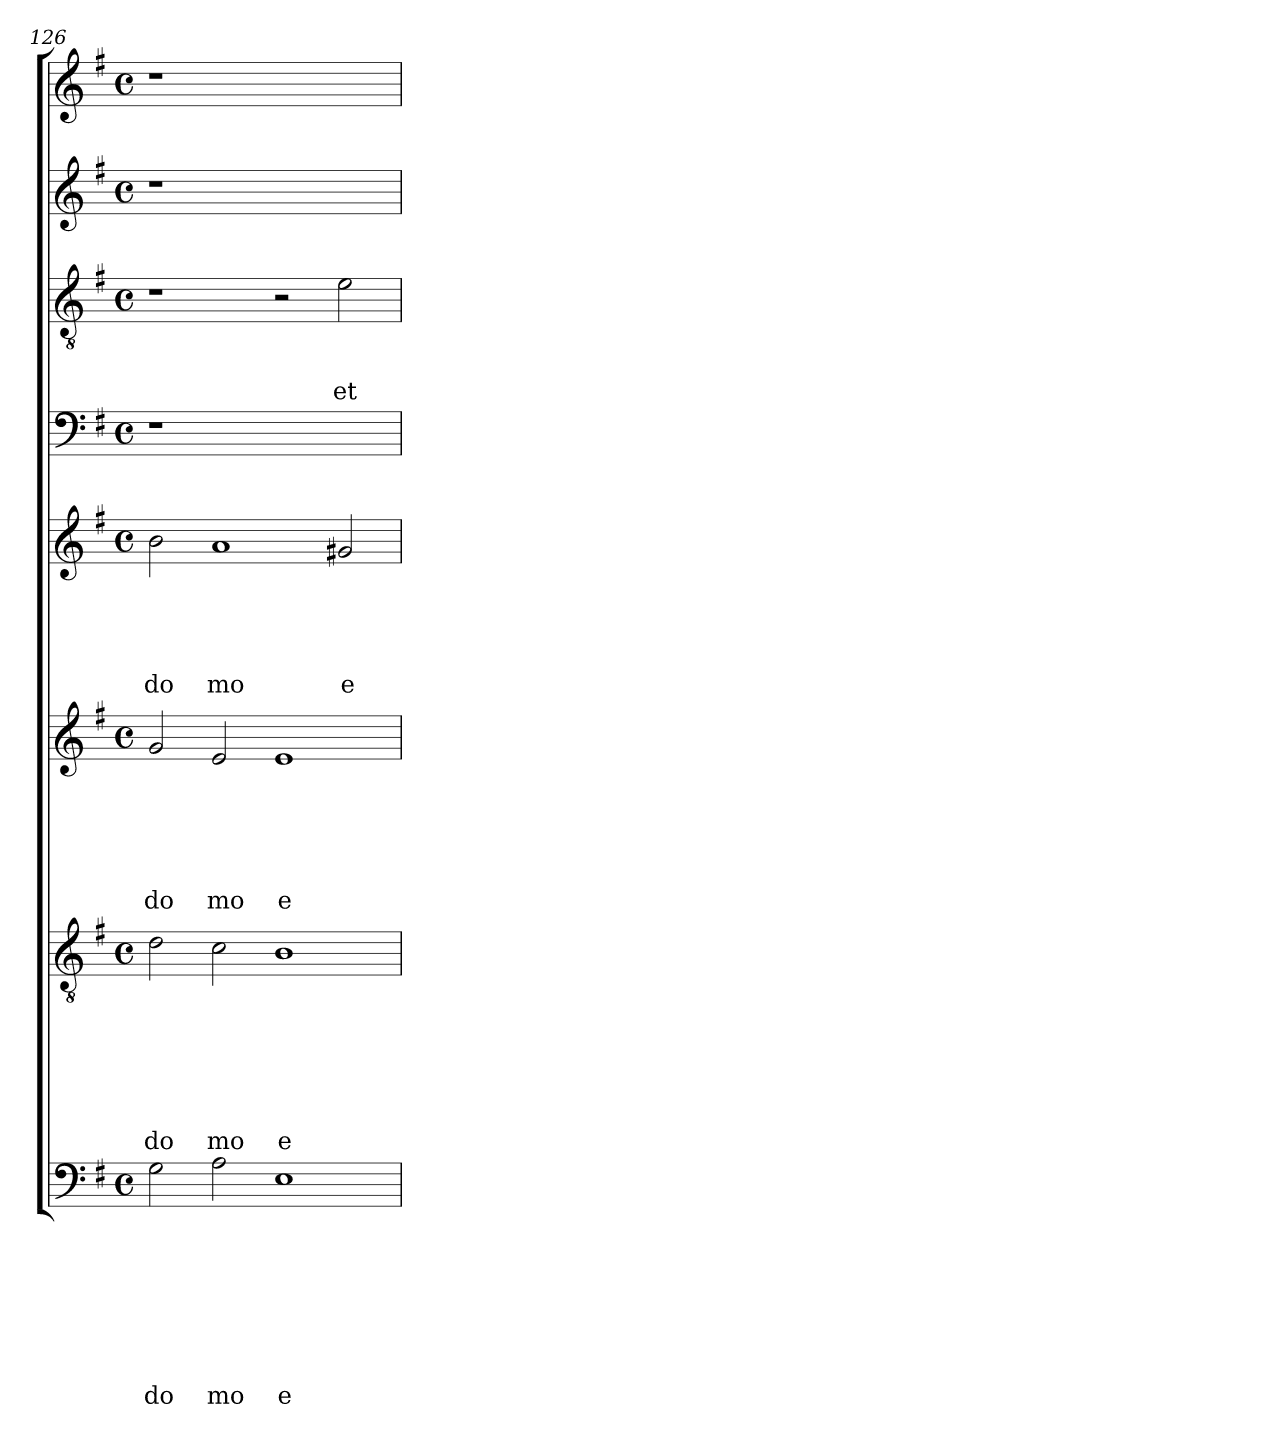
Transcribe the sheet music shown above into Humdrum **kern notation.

**kern	**text	**text	**text	**text	**text	**text	**text	**text	**kern	**text	**text	**text	**text	**text	**text	**text	**kern	**text	**text	**text	**text	**text	**text	**kern	**text	**text	**text	**text	**text	**kern	**kern	**text	**text	**text	**kern	**kern
*part8	*part8	*part8	*part8	*part8	*part8	*part8	*part8	*part8	*part7	*part7	*part7	*part7	*part7	*part7	*part7	*part7	*part6	*part6	*part6	*part6	*part6	*part6	*part6	*part5	*part5	*part5	*part5	*part5	*part5	*part4	*part3	*part3	*part3	*part3	*part2	*part1
*staff8	*staff8	*staff8	*staff8	*staff8	*staff8	*staff8	*staff8	*staff8	*staff7	*staff7	*staff7	*staff7	*staff7	*staff7	*staff7	*staff7	*staff6	*staff6	*staff6	*staff6	*staff6	*staff6	*staff6	*staff5	*staff5	*staff5	*staff5	*staff5	*staff5	*staff4	*staff3	*staff3	*staff3	*staff3	*staff2	*staff1
*clefF4	*	*	*	*	*	*	*	*	*clefGv2	*	*	*	*	*	*	*	*clefG2	*	*	*	*	*	*	*clefG2	*	*	*	*	*	*clefF4	*clefGv2	*	*	*	*clefG2	*clefG2
*k[f#]	*	*	*	*	*	*	*	*	*k[f#]	*	*	*	*	*	*	*	*k[f#]	*	*	*	*	*	*	*k[f#]	*	*	*	*	*	*k[f#]	*k[f#]	*	*	*	*k[f#]	*k[f#]
*G:	*	*	*	*	*	*	*	*	*G:	*	*	*	*	*	*	*	*G:	*	*	*	*	*	*	*G:	*	*	*	*	*	*G:	*G:	*	*	*	*G:	*G:
*M4/4	*	*	*	*	*	*	*	*	*M4/4	*	*	*	*	*	*	*	*M4/4	*	*	*	*	*	*	*M4/4	*	*	*	*	*	*M4/4	*M4/4	*	*	*	*M4/4	*M4/4
*met(c)	*	*	*	*	*	*	*	*	*met(c)	*	*	*	*	*	*	*	*met(c)	*	*	*	*	*	*	*met(c)	*	*	*	*	*	*met(c)	*met(c)	*	*	*	*met(c)	*met(c)
=126	=126	=126	=126	=126	=126	=126	=126	=126	=126	=126	=126	=126	=126	=126	=126	=126	=126	=126	=126	=126	=126	=126	=126	=126	=126	=126	=126	=126	=126	=126	=126	=126	=126	=126	=126	=126
!	!	!	!	!	!	!	!	!LO:LY:b	!	!	!	!	!	!	!	!LO:LY:b	!	!	!	!	!	!	!LO:LY:b	!	!	!	!	!	!LO:LY:b	!	!	!	!	!	!	!
2G\	.	.	.	.	.	.	.	do	2d\	.	.	.	.	.	.	do	2g/	.	.	.	.	.	do	2b\	.	.	.	.	do	1r	1r	.	.	.	1r	1r
!	!	!	!	!	!	!	!	!LO:LY:b	!	!	!	!	!	!	!	!LO:LY:b	!	!	!	!	!	!	!LO:LY:b	!	!	!	!	!	!LO:LY:b	!	!	!	!	!	!	!
2A\	.	.	.	.	.	.	.	mo	2c\	.	.	.	.	.	.	mo	2e/	.	.	.	.	.	mo	1a	.	.	.	.	mo	.	.	.	.	.	.	.
!	!	!	!	!	!	!	!	!LO:LY:b	!	!	!	!	!	!	!	!LO:LY:b	!	!	!	!	!	!	!LO:LY:b	!	!	!	!	!	!	!	!	!	!	!	!	!
1E	.	.	.	.	.	.	.	e	1B	.	.	.	.	.	.	e	1e	.	.	.	.	.	e	.	.	.	.	.	.	1ryy	2r	.	.	.	1ryy	1ryy
!	!	!	!	!	!	!	!	!	!	!	!	!	!	!	!	!	!	!	!	!	!	!	!	!	!	!	!	!	!LO:LY:b	!	!	!	!	!LO:LY:b	!	!
.	.	.	.	.	.	.	.	.	.	.	.	.	.	.	.	.	.	.	.	.	.	.	.	2g#X/	.	.	.	.	e	.	2e\	.	.	et	.	.
=	=	=	=	=	=	=	=	=	=	=	=	=	=	=	=	=	=	=	=	=	=	=	=	=	=	=	=	=	=	=	=	=	=	=	=	=
*-	*-	*-	*-	*-	*-	*-	*-	*-	*-	*-	*-	*-	*-	*-	*-	*-	*-	*-	*-	*-	*-	*-	*-	*-	*-	*-	*-	*-	*-	*-	*-	*-	*-	*-	*-	*-
